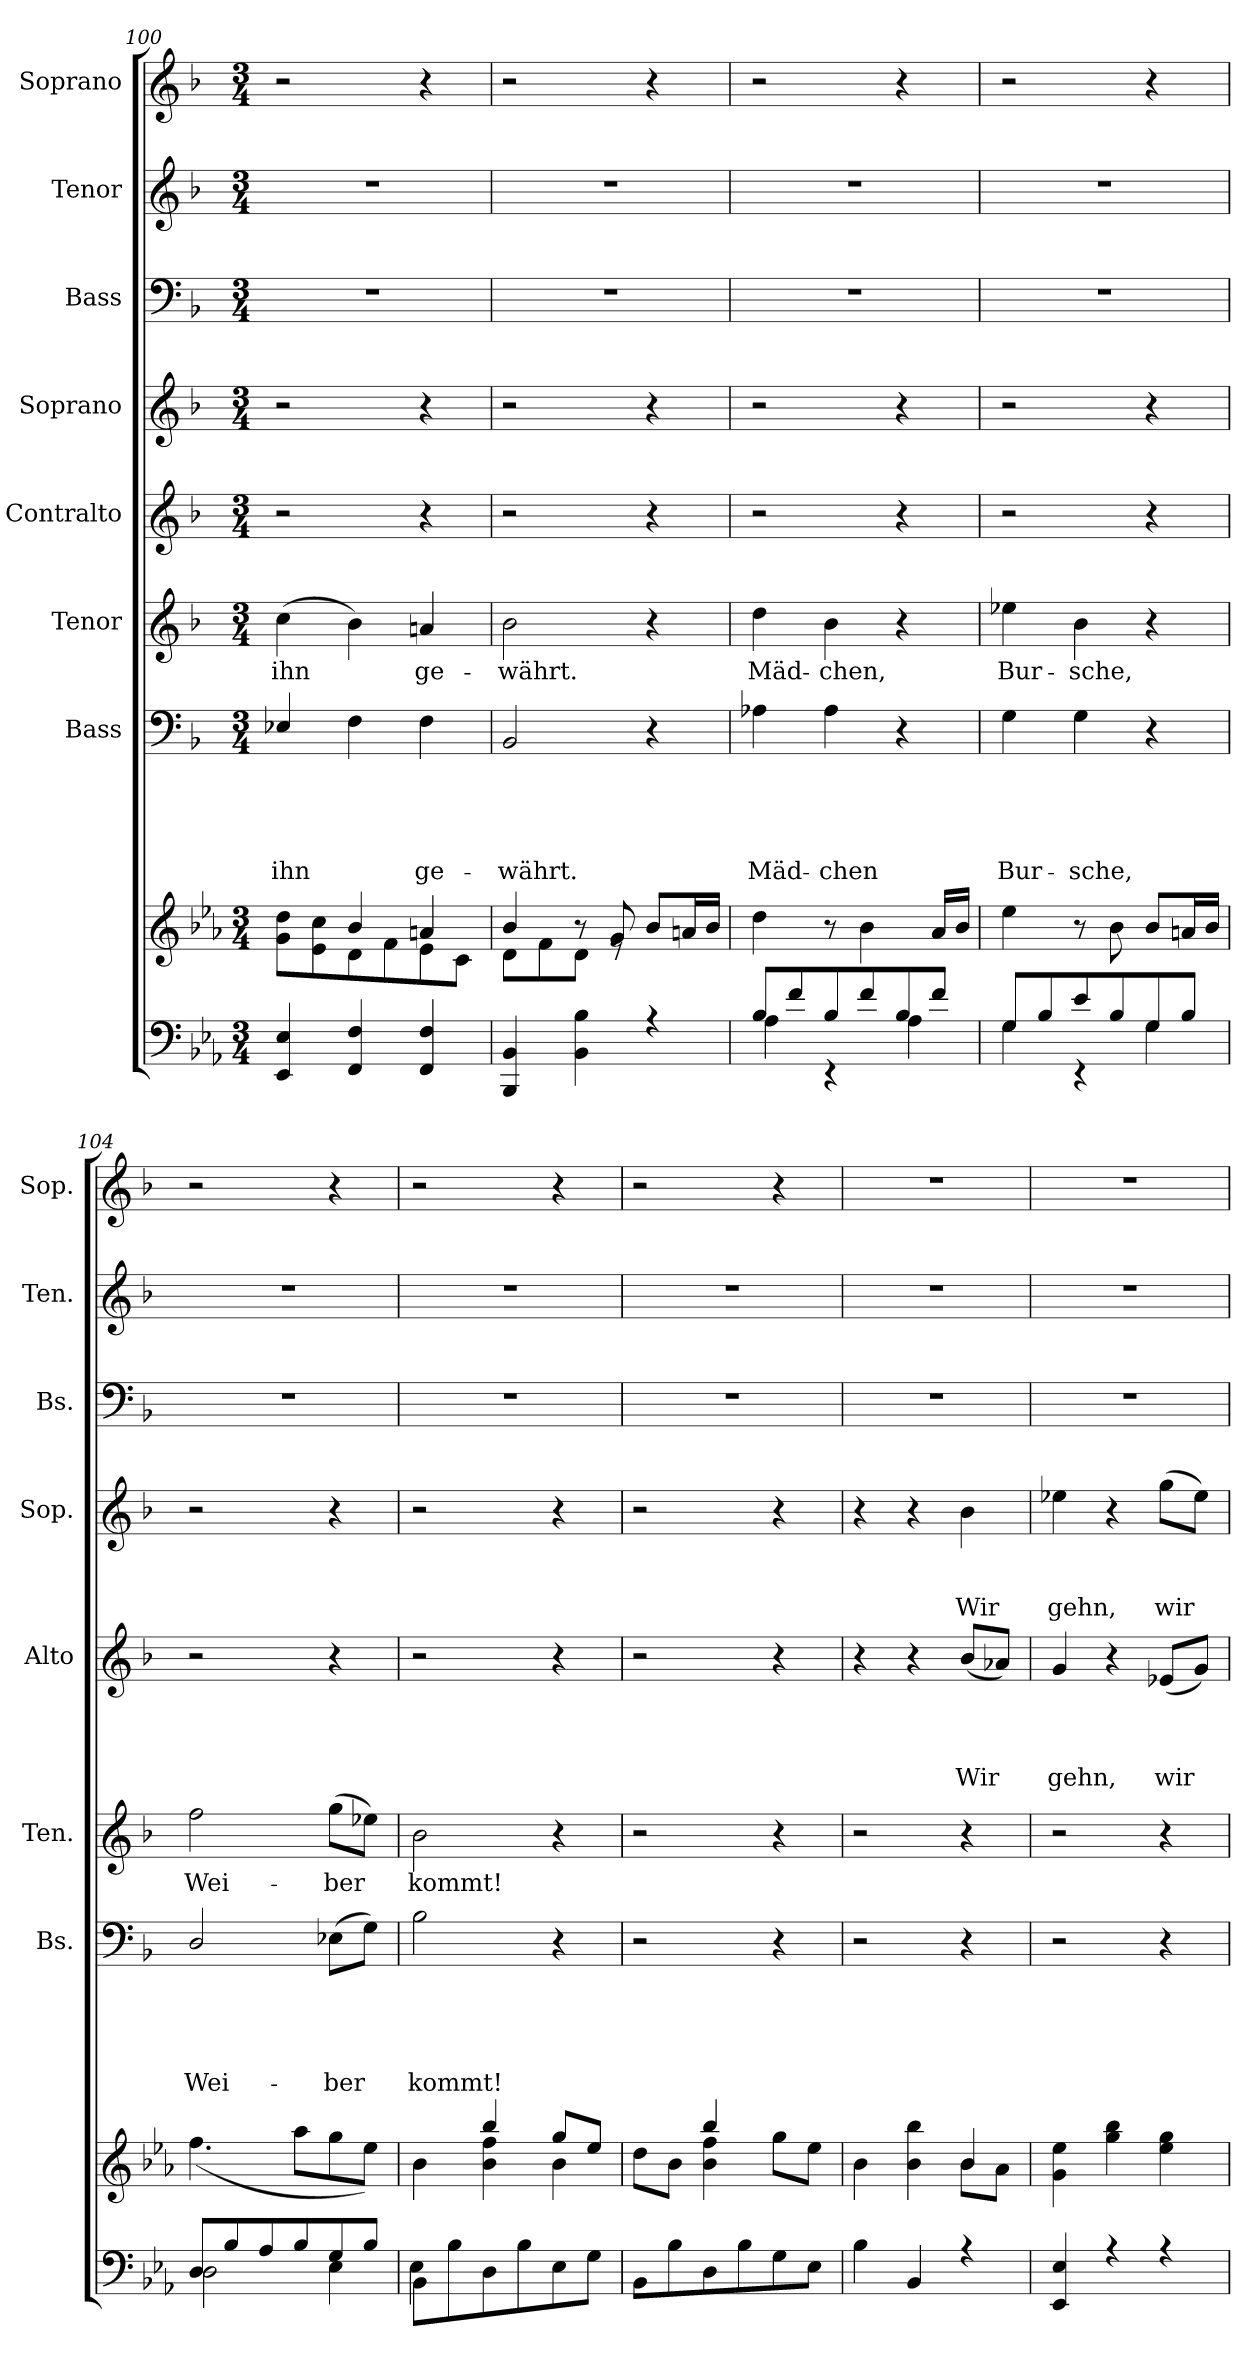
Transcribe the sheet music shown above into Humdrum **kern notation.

**kern	**kern	**kern	**text	**text	**text	**text	**text	**kern	**text	**kern	**text	**text	**text	**text	**kern	**text	**text	**text	**kern	**kern	**kern
*part9	*part8	*part7	*part7	*part7	*part7	*part7	*part7	*part6	*part6	*part5	*part5	*part5	*part5	*part5	*part4	*part4	*part4	*part4	*part3	*part2	*part1
*staff9	*staff8	*staff7	*staff7	*staff7	*staff7	*staff7	*staff7	*staff6	*staff6	*staff5	*staff5	*staff5	*staff5	*staff5	*staff4	*staff4	*staff4	*staff4	*staff3	*staff2	*staff1
*	*	*I"Bass	*	*	*	*	*	*I"Tenor	*	*I"Contralto	*	*	*	*	*I"Soprano	*	*	*	*I"Bass	*I"Tenor	*I"Soprano
*	*	*I'Bs.	*	*	*	*	*	*I'Ten.	*	*I'Alto	*	*	*	*	*I'Sop.	*	*	*	*I'Bs.	*I'Ten.	*I'Sop.
*clefF4	*clefG2	*clefF4	*	*	*	*	*	*clefG2	*	*clefG2	*	*	*	*	*clefG2	*	*	*	*clefF4	*clefG2	*clefG2
*	*	*	*	*	*	*	*	*ITrd7c12	*	*	*	*	*	*	*	*	*	*	*	*ITrd7c12	*
*k[b-e-a-]	*k[b-e-a-]	*k[b-]	*	*	*	*	*	*k[b-]	*	*k[b-]	*	*	*	*	*k[b-]	*	*	*	*k[b-]	*k[b-]	*k[b-]
*E-:	*E-:	*F:	*	*	*	*	*	*F:	*	*F:	*	*	*	*	*F:	*	*	*	*F:	*F:	*F:
*M3/4	*M3/4	*M3/4	*	*	*	*	*	*M3/4	*	*M3/4	*	*	*	*	*M3/4	*	*	*	*M3/4	*M3/4	*M3/4
=100	=100	=100	=100	=100	=100	=100	=100	=100	=100	=100	=100	=100	=100	=100	=100	=100	=100	=100	=100	=100	=100
*^	*^	*	*	*	*	*	*	*	*	*	*	*	*	*	*	*	*	*	*	*	*
*	*	*	*^	*	*	*	*	*	*	*	*	*	*	*	*	*	*	*	*	*	*	*	*
*	*	*	*	*^	*	*	*	*	*	*	*	*	*	*	*	*	*	*	*	*	*	*	*	*
!	!	!	!	!	!	!	!	!	!	!	!LO:LY:b	!	!LO:LY:b	!	!	!	!	!	!	!	!	!	!	!	!
4EE-/ 4E-/	2.ryy	2.ryy	2.ryy	4ryy	8g\ 8dd\L	4E-/	.	.	.	.	ihn	(>4c\	ihn	2r	.	.	.	.	2r	.	.	.	2.r	2.r	2r
.	.	.	.	.	8e-\ 8cc\	.	.	.	.	.	.	.	.	.	.	.	.	.	.	.	.	.	.	.	.
4FF/ 4F/	.	.	.	4b-/	8d\	4F\	.	.	.	.	.	4B-\)	.	.	.	.	.	.	.	.	.	.	.	.	.
.	.	.	.	.	8f\	.	.	.	.	.	.	.	.	.	.	.	.	.	.	.	.	.	.	.	.
!	!	!	!	!	!	!	!	!	!	!	!LO:LY:b	!	!LO:LY:b	!	!	!	!	!	!	!	!	!	!	!	!
4FF/ 4F/	.	.	.	4an/	8e-\	4F\	.	.	.	.	ge-	4An/	ge-	4r	.	.	.	.	4r	.	.	.	.	.	4r
.	.	.	.	.	8c\J	.	.	.	.	.	.	.	.	.	.	.	.	.	.	.	.	.	.	.	.
!!LO:PB:g=z
=101	=101	=101	=101	=101	=101	=101	=101	=101	=101	=101	=101	=101	=101	=101	=101	=101	=101	=101	=101	=101	=101	=101	=101	=101	=101
!	!	!	!	!	!	!	!	!	!	!	!LO:LY:b	!	!LO:LY:b	!	!	!	!	!	!	!	!	!	!	!	!
4BBB-/ 4BB-/	2.ryy	2.ryy	2.ryy	4b-/	8d\L	2BB-/	.	.	.	.	-währt.	2B-\	-währt.	2r	.	.	.	.	2r	.	.	.	2.r	2.r	2r
.	.	.	.	.	8f\	.	.	.	.	.	.	.	.	.	.	.	.	.	.	.	.	.	.	.	.
4BB-\ 4B-\	.	.	.	8r	8d\J	.	.	.	.	.	.	.	.	.	.	.	.	.	.	.	.	.	.	.	.
.	.	.	.	8g/	8re	.	.	.	.	.	.	.	.	.	.	.	.	.	.	.	.	.	.	.	.
4r	.	.	.	4ryy	8b-/L	4r	.	.	.	.	.	4r	.	4r	.	.	.	.	4r	.	.	.	.	.	4r
.	.	.	.	.	16an/L	.	.	.	.	.	.	.	.	.	.	.	.	.	.	.	.	.	.	.	.
.	.	.	.	.	16b-/JJ	.	.	.	.	.	.	.	.	.	.	.	.	.	.	.	.	.	.	.	.
=102	=102	=102	=102	=102	=102	=102	=102	=102	=102	=102	=102	=102	=102	=102	=102	=102	=102	=102	=102	=102	=102	=102	=102	=102	=102
!	!	!	!	!	!	!	!	!	!	!	!LO:LY:b	!	!LO:LY:b	!	!	!	!	!	!	!	!	!	!	!	!
8B-/L	4A-\	2.ryy	2.ryy	2.ryy	4dd\	4A-\	.	.	.	.	Mäd-	4d\	Mäd-	2r	.	.	.	.	2r	.	.	.	2.r	2.r	2r
8f/	.	.	.	.	.	.	.	.	.	.	.	.	.	.	.	.	.	.	.	.	.	.	.	.	.
!	!	!	!	!	!	!	!	!	!	!	!LO:LY:b	!	!LO:LY:b	!	!	!	!	!	!	!	!	!	!	!	!
8B-/	4rEE	.	.	.	8r	4A-\	.	.	.	.	-chen	4B-\	-chen,	.	.	.	.	.	.	.	.	.	.	.	.
8f/	.	.	.	.	4b-\	.	.	.	.	.	.	.	.	.	.	.	.	.	.	.	.	.	.	.	.
8B-/	4A-\	.	.	.	.	4r	.	.	.	.	.	4r	.	4r	.	.	.	.	4r	.	.	.	.	.	4r
8f/J	.	.	.	.	16a-/LL	.	.	.	.	.	.	.	.	.	.	.	.	.	.	.	.	.	.	.	.
.	.	.	.	.	16b-/JJ	.	.	.	.	.	.	.	.	.	.	.	.	.	.	.	.	.	.	.	.
=103	=103	=103	=103	=103	=103	=103	=103	=103	=103	=103	=103	=103	=103	=103	=103	=103	=103	=103	=103	=103	=103	=103	=103	=103	=103
!	!	!	!	!	!	!	!	!	!	!	!LO:LY:b	!	!LO:LY:b	!	!	!	!	!	!	!	!	!	!	!	!
8G/L	4G\	2.ryy	2.ryy	2.ryy	4ee-\	4G\	.	.	.	.	Bur-	4e-\	Bur-	2r	.	.	.	.	2r	.	.	.	2.r	2.r	2r
8B-/	.	.	.	.	.	.	.	.	.	.	.	.	.	.	.	.	.	.	.	.	.	.	.	.	.
!	!	!	!	!	!	!	!	!	!	!	!LO:LY:b	!	!LO:LY:b	!	!	!	!	!	!	!	!	!	!	!	!
8e-/	4rEE	.	.	.	8r	4G\	.	.	.	.	-sche,	4B-\	-sche,	.	.	.	.	.	.	.	.	.	.	.	.
8B-/	.	.	.	.	8b-\	.	.	.	.	.	.	.	.	.	.	.	.	.	.	.	.	.	.	.	.
8G/	4G\	.	.	.	8b-/L	4r	.	.	.	.	.	4r	.	4r	.	.	.	.	4r	.	.	.	.	.	4r
8B-/J	.	.	.	.	16an/L	.	.	.	.	.	.	.	.	.	.	.	.	.	.	.	.	.	.	.	.
.	.	.	.	.	16b-/JJ	.	.	.	.	.	.	.	.	.	.	.	.	.	.	.	.	.	.	.	.
=104	=104	=104	=104	=104	=104	=104	=104	=104	=104	=104	=104	=104	=104	=104	=104	=104	=104	=104	=104	=104	=104	=104	=104	=104	=104
!	!	!	!	!	!	!	!	!	!	!	!LO:LY:b	!	!LO:LY:b	!	!	!	!	!	!	!	!	!	!	!	!
8D/L	2D\	2.ryy	2.ryy	2.ryy	(>4.ff\	2D/	.	.	.	.	Wei-	2f\	Wei-	2r	.	.	.	.	2r	.	.	.	2.r	2.r	2r
8B-/	.	.	.	.	.	.	.	.	.	.	.	.	.	.	.	.	.	.	.	.	.	.	.	.	.
8A-/	.	.	.	.	.	.	.	.	.	.	.	.	.	.	.	.	.	.	.	.	.	.	.	.	.
8B-/	.	.	.	.	8aa-i\L	.	.	.	.	.	.	.	.	.	.	.	.	.	.	.	.	.	.	.	.
!	!	!	!	!	!	!	!	!	!	!	!LO:LY:b	!	!LO:LY:b	!	!	!	!	!	!	!	!	!	!	!	!
8G/	4E-\	.	.	.	8gg\	(>8E-\L	.	.	.	.	-ber	(>8g\L	-ber	4r	.	.	.	.	4r	.	.	.	.	.	4r
8B-/J	.	.	.	.	8ee-\J)	8G\J)	.	.	.	.	.	8e-\J)	.	.	.	.	.	.	.	.	.	.	.	.	.
=105	=105	=105	=105	=105	=105	=105	=105	=105	=105	=105	=105	=105	=105	=105	=105	=105	=105	=105	=105	=105	=105	=105	=105	=105	=105
!	!	!	!	!	!	!	!	!	!	!	!LO:LY:b	!	!LO:LY:b	!	!	!	!	!	!	!	!	!	!	!	!
8BB-\L	4E-\	2.ryy	2.ryy	4ryy	4b-\	2B-\	.	.	.	.	kommt!	2B-\	kommt!	2r	.	.	.	.	2r	.	.	.	2.r	2.r	2r
8B-\	.	.	.	.	.	.	.	.	.	.	.	.	.	.	.	.	.	.	.	.	.	.	.	.	.
8D\	2ryy	.	.	4bb-/	4b-\ 4ff\	.	.	.	.	.	.	.	.	.	.	.	.	.	.	.	.	.	.	.	.
8B-\	.	.	.	.	.	.	.	.	.	.	.	.	.	.	.	.	.	.	.	.	.	.	.	.	.
8E-\	.	.	.	8gg/L	4b-\	4r	.	.	.	.	.	4r	.	4r	.	.	.	.	4r	.	.	.	.	.	4r
8G\J	.	.	.	8ee-/J	.	.	.	.	.	.	.	.	.	.	.	.	.	.	.	.	.	.	.	.	.
!!LO:PB:g=z
=106	=106	=106	=106	=106	=106	=106	=106	=106	=106	=106	=106	=106	=106	=106	=106	=106	=106	=106	=106	=106	=106	=106	=106	=106	=106
8BB-\L	2.ryy	2.ryy	2.ryy	4ryy	8dd\L	2r	.	.	.	.	.	2r	.	2r	.	.	.	.	2r	.	.	.	2.r	2.r	2r
8B-\	.	.	.	.	8b-\J	.	.	.	.	.	.	.	.	.	.	.	.	.	.	.	.	.	.	.	.
8D\	.	.	.	4bb-/	4b-\ 4ff\	.	.	.	.	.	.	.	.	.	.	.	.	.	.	.	.	.	.	.	.
8B-\	.	.	.	.	.	.	.	.	.	.	.	.	.	.	.	.	.	.	.	.	.	.	.	.	.
8G\	.	.	.	4ryy	8gg\L	4r	.	.	.	.	.	4r	.	4r	.	.	.	.	4r	.	.	.	.	.	4r
8E-\J	.	.	.	.	8ee-\J	.	.	.	.	.	.	.	.	.	.	.	.	.	.	.	.	.	.	.	.
=107	=107	=107	=107	=107	=107	=107	=107	=107	=107	=107	=107	=107	=107	=107	=107	=107	=107	=107	=107	=107	=107	=107	=107	=107	=107
4B-\	2.ryy	2.ryy	2.ryy	2ryy	4b-\	2r	.	.	.	.	.	2r	.	4r	.	.	.	.	4r	.	.	.	2.r	2.r	2.r
4BB-/	.	.	.	.	4b-\ 4bb-\	.	.	.	.	.	.	.	.	4r	.	.	.	.	4r	.	.	.	.	.	.
!	!	!	!	!	!	!	!	!	!	!	!	!	!	!	!	!	!	!LO:LY:b	!	!	!	!LO:LY:b	!	!	!
4r	.	.	.	4b-/	8b-\L	4r	.	.	.	.	.	4r	.	(<8b-/L	.	.	.	Wir	4b-\	.	.	Wir	.	.	.
.	.	.	.	.	8a-\J	.	.	.	.	.	.	.	.	8a-/J)	.	.	.	.	.	.	.	.	.	.	.
=108	=108	=108	=108	=108	=108	=108	=108	=108	=108	=108	=108	=108	=108	=108	=108	=108	=108	=108	=108	=108	=108	=108	=108	=108	=108
!	!	!	!	!	!	!	!	!	!	!	!	!	!	!	!	!	!	!LO:LY:b	!	!	!	!LO:LY:b	!	!	!
4EE-/ 4E-/	2.ryy	2.ryy	2.ryy	2.ryy	4g\ 4ee-\	2r	.	.	.	.	.	2r	.	4g/	.	.	.	gehn,	4ee-\	.	.	gehn,	2.r	2.r	2.r
4r	.	.	.	.	4gg\ 4bb-\	.	.	.	.	.	.	.	.	4r	.	.	.	.	4r	.	.	.	.	.	.
!	!	!	!	!	!	!	!	!	!	!	!	!	!	!	!	!	!	!LO:LY:b	!	!	!	!LO:LY:b	!	!	!
4r	.	.	.	.	4ee-\ 4gg\	4r	.	.	.	.	.	4r	.	(<8e-/L	.	.	.	wir	(>8gg\L	.	.	wir	.	.	.
.	.	.	.	.	.	.	.	.	.	.	.	.	.	8g/J)	.	.	.	.	8ee-\J)	.	.	.	.	.	.
*v	*v	*	*	*	*	*	*	*	*	*	*	*	*	*	*	*	*	*	*	*	*	*	*	*	*
*	*v	*v	*v	*v	*	*	*	*	*	*	*	*	*	*	*	*	*	*	*	*	*	*	*	*
=	=	=	=	=	=	=	=	=	=	=	=	=	=	=	=	=	=	=	=	=	=
*-	*-	*-	*-	*-	*-	*-	*-	*-	*-	*-	*-	*-	*-	*-	*-	*-	*-	*-	*-	*-	*-
